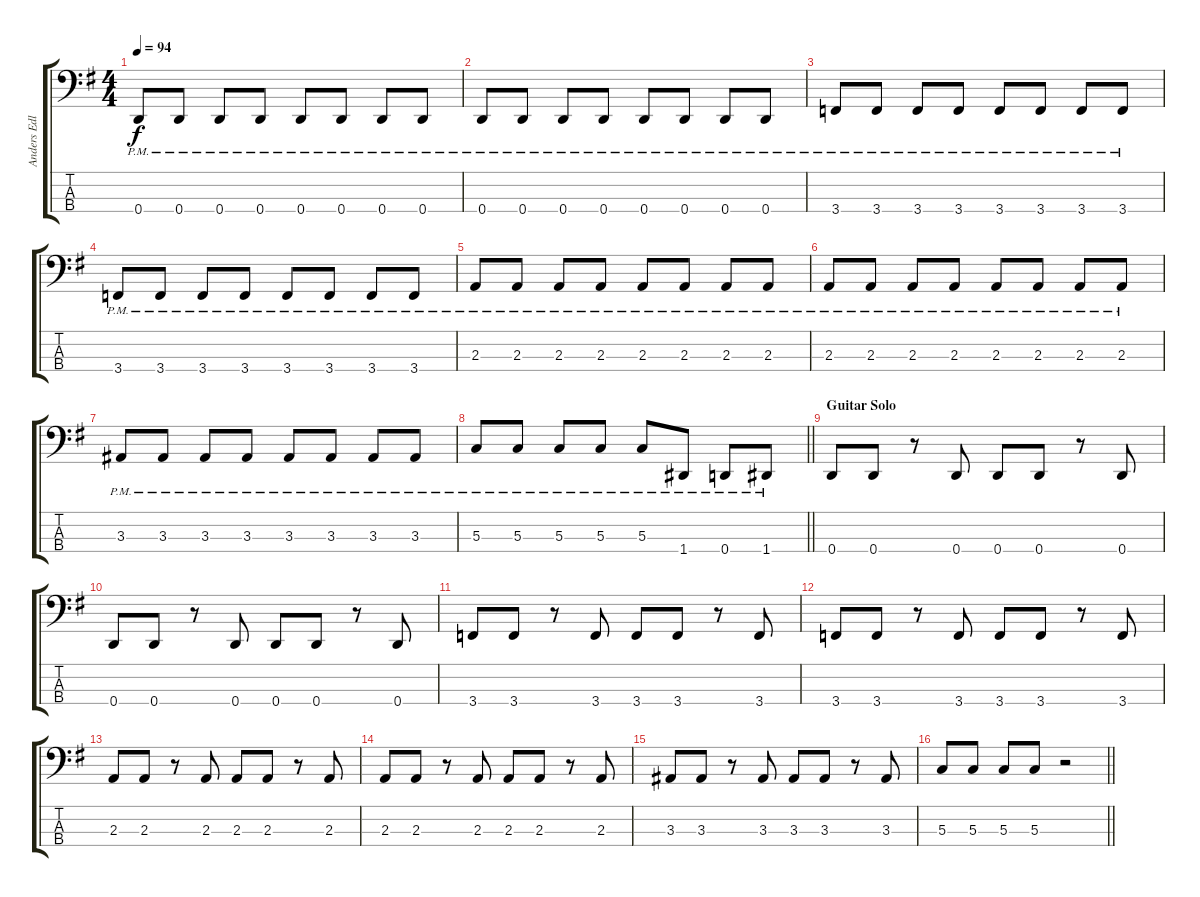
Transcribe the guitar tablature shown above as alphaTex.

\track ("Anders Edlund - bass" "Anders Edl") {instrument electricbassfinger}
\staff {score tabs}
\tuning (F2 C2 G1 D1) {hide}
\ts (4 4)
\tempo 94
\clef f4
\ks eminor
0.4{pm}.8{dy f} 0.4{pm}.8 0.4{pm}.8 0.4{pm}.8 0.4{pm}.8 0.4{pm}.8 0.4{pm}.8 0.4{pm}.8 |
0.4{pm}.8 0.4{pm}.8 0.4{pm}.8 0.4{pm}.8 0.4{pm}.8 0.4{pm}.8 0.4{pm}.8 0.4{pm}.8 |
3.4{pm}.8 3.4{pm}.8 3.4{pm}.8 3.4{pm}.8 3.4{pm}.8 3.4{pm}.8 3.4{pm}.8 3.4{pm}.8 |
3.4{pm}.8 3.4{pm}.8 3.4{pm}.8 3.4{pm}.8 3.4{pm}.8 3.4{pm}.8 3.4{pm}.8 3.4{pm}.8 |
2.3{pm}.8 2.3{pm}.8 2.3{pm}.8 2.3{pm}.8 2.3{pm}.8 2.3{pm}.8 2.3{pm}.8 2.3{pm}.8 |
2.3{pm}.8 2.3{pm}.8 2.3{pm}.8 2.3{pm}.8 2.3{pm}.8 2.3{pm}.8 2.3{pm}.8 2.3{pm}.8 |
3.3{pm}.8 3.3{pm}.8 3.3{pm}.8 3.3{pm}.8 3.3{pm}.8 3.3{pm}.8 3.3{pm}.8 3.3{pm}.8 |
\barLineRight lightlight
5.3{pm}.8 5.3{pm}.8 5.3{pm}.8 5.3{pm}.8 5.3{pm}.8 1.4{pm}.8 0.4{pm}.8 1.4{pm}.8 |
\section ("" "Guitar Solo")
0.4.8 0.4.8 r.8 0.4.8 0.4.8 0.4.8 r.8 0.4.8 |
0.4.8 0.4.8 r.8 0.4.8 0.4.8 0.4.8 r.8 0.4.8 |
3.4.8 3.4.8 r.8 3.4.8 3.4.8 3.4.8 r.8 3.4.8 |
3.4.8 3.4.8 r.8 3.4.8 3.4.8 3.4.8 r.8 3.4.8 |
2.3.8 2.3.8 r.8 2.3.8 2.3.8 2.3.8 r.8 2.3.8 |
2.3.8 2.3.8 r.8 2.3.8 2.3.8 2.3.8 r.8 2.3.8 |
3.3.8 3.3.8 r.8 3.3.8 3.3.8 3.3.8 r.8 3.3.8 |
\barLineRight lightlight
5.3.8 5.3.8 5.3.8 5.3.8 r.2
